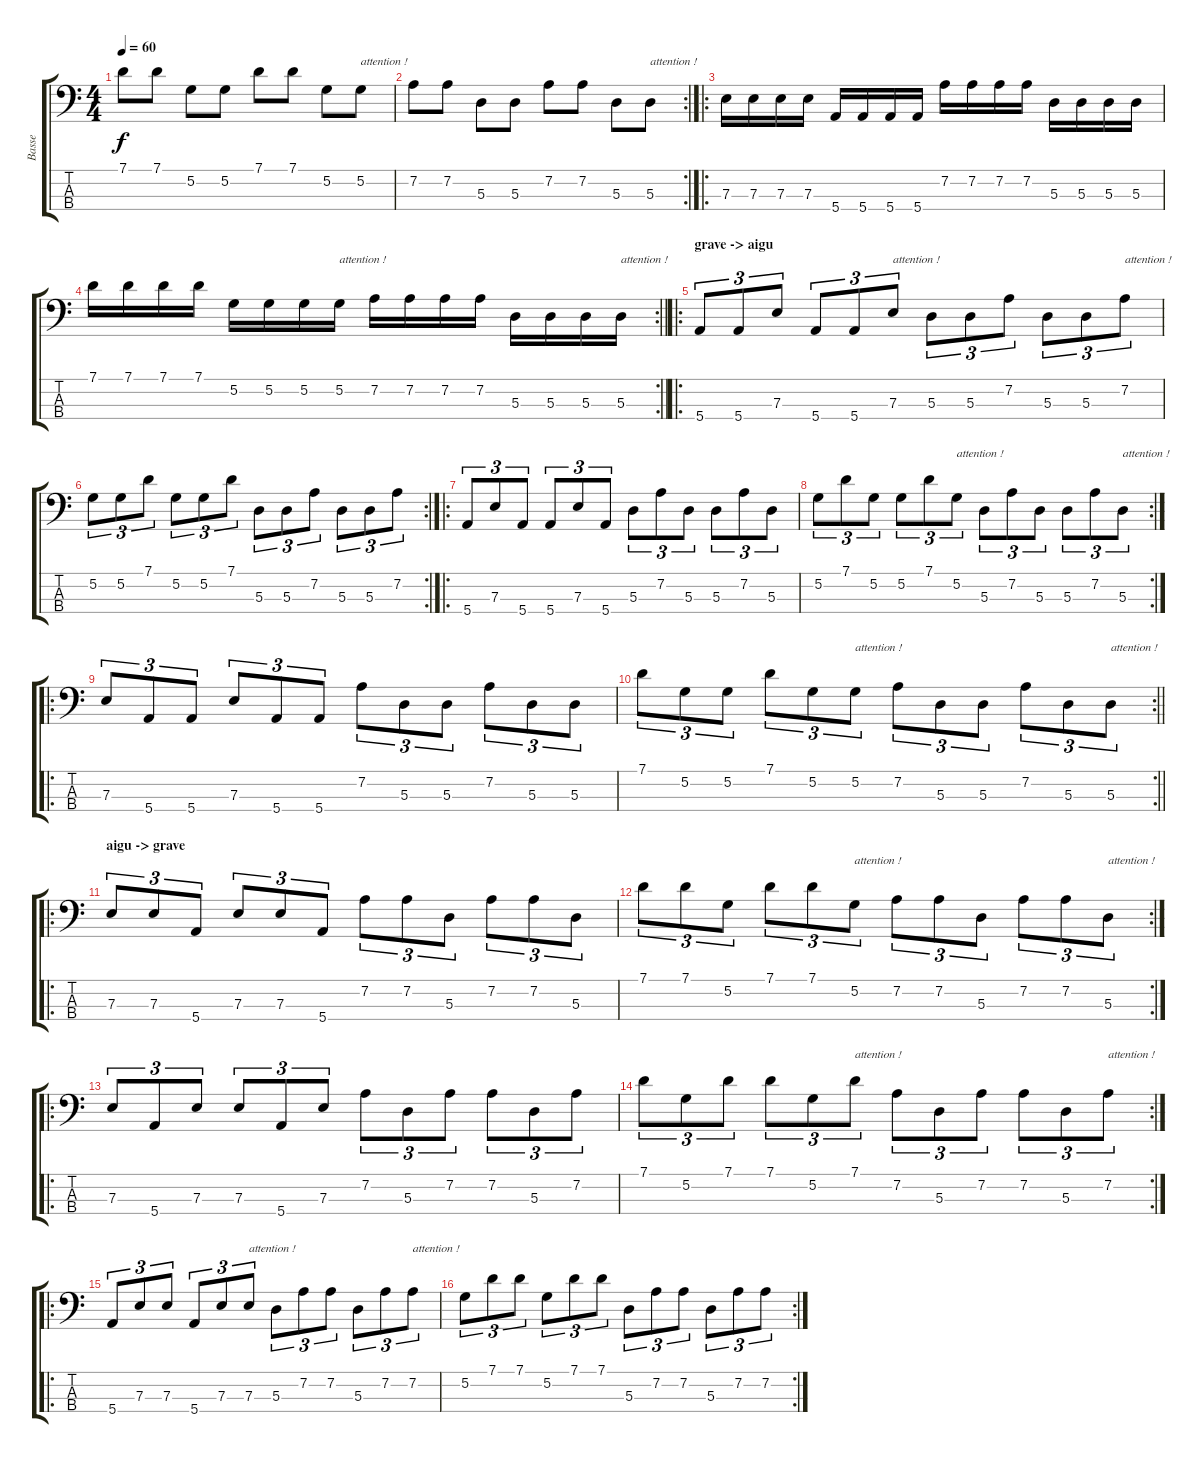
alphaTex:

\track ("Basse" "Basse") {instrument electricbassfinger}
\staff {score tabs}
\tuning (G2 D2 A1 E1) {hide}
\ts (4 4)
\tempo 60
\clef f4
\ks c
7.1.8{dy f} 7.1.8 5.2.8 5.2.8 7.1.8 7.1.8 5.2.8 5.2.8{txt "attention !"} |
\rc 2
7.2.8 7.2.8 5.3.8 5.3.8 7.2.8 7.2.8 5.3.8 5.3.8{txt "attention !"} |
\ro
7.3.16 7.3.16 7.3.16 7.3.16 5.4.16 5.4.16 5.4.16 5.4.16 7.2.16 7.2.16 7.2.16 7.2.16 5.3.16 5.3.16 5.3.16 5.3.16 |
\rc 2
\barLineRight lightlight
7.1.16 7.1.16 7.1.16 7.1.16 5.2.16 5.2.16 5.2.16 5.2.16{txt "attention !"} 7.2.16 7.2.16 7.2.16 7.2.16 5.3.16 5.3.16 5.3.16 5.3.16{txt "attention !"} |
\ro
\section ("" "grave -> aigu")
5.4.8{tu (3 2)} 5.4.8{tu (3 2)} 7.3.8{tu (3 2)} 5.4.8{tu (3 2)} 5.4.8{tu (3 2)} 7.3.8{tu (3 2) txt "attention !"} 5.3.8{tu (3 2)} 5.3.8{tu (3 2)} 7.2.8{tu (3 2)} 5.3.8{tu (3 2)} 5.3.8{tu (3 2)} 7.2.8{tu (3 2) txt "attention !"} |
\rc 2
5.2.8{tu (3 2)} 5.2.8{tu (3 2)} 7.1.8{tu (3 2)} 5.2.8{tu (3 2)} 5.2.8{tu (3 2)} 7.1.8{tu (3 2)} 5.3.8{tu (3 2)} 5.3.8{tu (3 2)} 7.2.8{tu (3 2)} 5.3.8{tu (3 2)} 5.3.8{tu (3 2)} 7.2.8{tu (3 2)} |
\ro
5.4.8{tu (3 2)} 7.3.8{tu (3 2)} 5.4.8{tu (3 2)} 5.4.8{tu (3 2)} 7.3.8{tu (3 2)} 5.4.8{tu (3 2)} 5.3.8{tu (3 2)} 7.2.8{tu (3 2)} 5.3.8{tu (3 2)} 5.3.8{tu (3 2)} 7.2.8{tu (3 2)} 5.3.8{tu (3 2)} |
\rc 2
5.2.8{tu (3 2)} 7.1.8{tu (3 2)} 5.2.8{tu (3 2)} 5.2.8{tu (3 2)} 7.1.8{tu (3 2)} 5.2.8{tu (3 2) txt "attention !"} 5.3.8{tu (3 2)} 7.2.8{tu (3 2)} 5.3.8{tu (3 2)} 5.3.8{tu (3 2)} 7.2.8{tu (3 2)} 5.3.8{tu (3 2) txt "attention !"} |
\ro
7.3.8{tu (3 2)} 5.4.8{tu (3 2)} 5.4.8{tu (3 2)} 7.3.8{tu (3 2)} 5.4.8{tu (3 2)} 5.4.8{tu (3 2)} 7.2.8{tu (3 2)} 5.3.8{tu (3 2)} 5.3.8{tu (3 2)} 7.2.8{tu (3 2)} 5.3.8{tu (3 2)} 5.3.8{tu (3 2)} |
\rc 2
\barLineRight lightlight
7.1.8{tu (3 2)} 5.2.8{tu (3 2)} 5.2.8{tu (3 2)} 7.1.8{tu (3 2)} 5.2.8{tu (3 2)} 5.2.8{tu (3 2) txt "attention !"} 7.2.8{tu (3 2)} 5.3.8{tu (3 2)} 5.3.8{tu (3 2)} 7.2.8{tu (3 2)} 5.3.8{tu (3 2)} 5.3.8{tu (3 2) txt "attention !"} |
\ro
\section ("" "aigu -> grave")
7.3.8{tu (3 2)} 7.3.8{tu (3 2)} 5.4.8{tu (3 2)} 7.3.8{tu (3 2)} 7.3.8{tu (3 2)} 5.4.8{tu (3 2)} 7.2.8{tu (3 2)} 7.2.8{tu (3 2)} 5.3.8{tu (3 2)} 7.2.8{tu (3 2)} 7.2.8{tu (3 2)} 5.3.8{tu (3 2)} |
\rc 2
7.1.8{tu (3 2)} 7.1.8{tu (3 2)} 5.2.8{tu (3 2)} 7.1.8{tu (3 2)} 7.1.8{tu (3 2)} 5.2.8{tu (3 2) txt "attention !"} 7.2.8{tu (3 2)} 7.2.8{tu (3 2)} 5.3.8{tu (3 2)} 7.2.8{tu (3 2)} 7.2.8{tu (3 2)} 5.3.8{tu (3 2) txt "attention !"} |
\ro
7.3.8{tu (3 2)} 5.4.8{tu (3 2)} 7.3.8{tu (3 2)} 7.3.8{tu (3 2)} 5.4.8{tu (3 2)} 7.3.8{tu (3 2)} 7.2.8{tu (3 2)} 5.3.8{tu (3 2)} 7.2.8{tu (3 2)} 7.2.8{tu (3 2)} 5.3.8{tu (3 2)} 7.2.8{tu (3 2)} |
\rc 2
7.1.8{tu (3 2)} 5.2.8{tu (3 2)} 7.1.8{tu (3 2)} 7.1.8{tu (3 2)} 5.2.8{tu (3 2)} 7.1.8{tu (3 2) txt "attention !"} 7.2.8{tu (3 2)} 5.3.8{tu (3 2)} 7.2.8{tu (3 2)} 7.2.8{tu (3 2)} 5.3.8{tu (3 2)} 7.2.8{tu (3 2) txt "attention !"} |
\ro
5.4.8{tu (3 2)} 7.3.8{tu (3 2)} 7.3.8{tu (3 2)} 5.4.8{tu (3 2)} 7.3.8{tu (3 2)} 7.3.8{tu (3 2) txt "attention !"} 5.3.8{tu (3 2)} 7.2.8{tu (3 2)} 7.2.8{tu (3 2)} 5.3.8{tu (3 2)} 7.2.8{tu (3 2)} 7.2.8{tu (3 2) txt "attention !"} |
\rc 2
5.2.8{tu (3 2)} 7.1.8{tu (3 2)} 7.1.8{tu (3 2)} 5.2.8{tu (3 2)} 7.1.8{tu (3 2)} 7.1.8{tu (3 2)} 5.3.8{tu (3 2)} 7.2.8{tu (3 2)} 7.2.8{tu (3 2)} 5.3.8{tu (3 2)} 7.2.8{tu (3 2)} 7.2.8{tu (3 2)}
